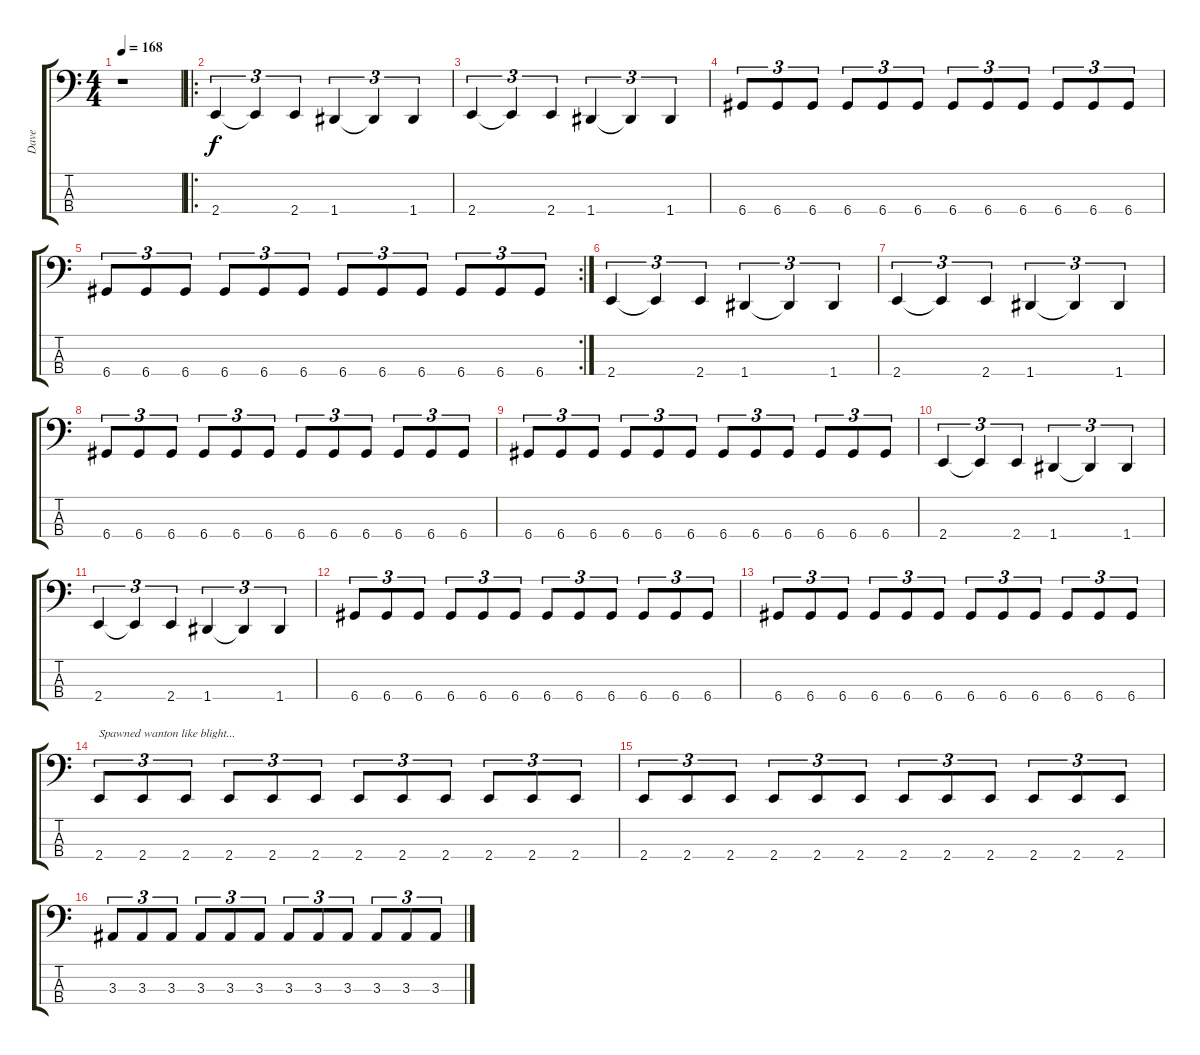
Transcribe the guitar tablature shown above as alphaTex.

\track ("Dave" "Dave") {instrument electricbasspick}
\staff {score tabs}
\tuning (F2 C2 G1 D1) {hide}
\ts (4 4)
\tempo 168
\clef f4
\ks c
r.1{dy f instrument electricbasspick} |
\ro
2.4.4{tu (3 2)} 2.4{t}.4{tu (3 2)} 2.4.4{tu (3 2)} 1.4.4{tu (3 2)} 1.4{t}.4{tu (3 2)} 1.4.4{tu (3 2)} |
2.4.4{tu (3 2)} 2.4{t}.4{tu (3 2)} 2.4.4{tu (3 2)} 1.4.4{tu (3 2)} 1.4{t}.4{tu (3 2)} 1.4.4{tu (3 2)} |
6.4.8{tu (3 2)} 6.4.8{tu (3 2)} 6.4.8{tu (3 2)} 6.4.8{tu (3 2)} 6.4.8{tu (3 2)} 6.4.8{tu (3 2)} 6.4.8{tu (3 2)} 6.4.8{tu (3 2)} 6.4.8{tu (3 2)} 6.4.8{tu (3 2)} 6.4.8{tu (3 2)} 6.4.8{tu (3 2)} |
\rc 2
6.4.8{tu (3 2)} 6.4.8{tu (3 2)} 6.4.8{tu (3 2)} 6.4.8{tu (3 2)} 6.4.8{tu (3 2)} 6.4.8{tu (3 2)} 6.4.8{tu (3 2)} 6.4.8{tu (3 2)} 6.4.8{tu (3 2)} 6.4.8{tu (3 2)} 6.4.8{tu (3 2)} 6.4.8{tu (3 2)} |
2.4.4{tu (3 2)} 2.4{t}.4{tu (3 2)} 2.4.4{tu (3 2)} 1.4.4{tu (3 2)} 1.4{t}.4{tu (3 2)} 1.4.4{tu (3 2)} |
2.4.4{tu (3 2)} 2.4{t}.4{tu (3 2)} 2.4.4{tu (3 2)} 1.4.4{tu (3 2)} 1.4{t}.4{tu (3 2)} 1.4.4{tu (3 2)} |
6.4.8{tu (3 2)} 6.4.8{tu (3 2)} 6.4.8{tu (3 2)} 6.4.8{tu (3 2)} 6.4.8{tu (3 2)} 6.4.8{tu (3 2)} 6.4.8{tu (3 2)} 6.4.8{tu (3 2)} 6.4.8{tu (3 2)} 6.4.8{tu (3 2)} 6.4.8{tu (3 2)} 6.4.8{tu (3 2)} |
6.4.8{tu (3 2)} 6.4.8{tu (3 2)} 6.4.8{tu (3 2)} 6.4.8{tu (3 2)} 6.4.8{tu (3 2)} 6.4.8{tu (3 2)} 6.4.8{tu (3 2)} 6.4.8{tu (3 2)} 6.4.8{tu (3 2)} 6.4.8{tu (3 2)} 6.4.8{tu (3 2)} 6.4.8{tu (3 2)} |
2.4.4{tu (3 2)} 2.4{t}.4{tu (3 2)} 2.4.4{tu (3 2)} 1.4.4{tu (3 2)} 1.4{t}.4{tu (3 2)} 1.4.4{tu (3 2)} |
2.4.4{tu (3 2)} 2.4{t}.4{tu (3 2)} 2.4.4{tu (3 2)} 1.4.4{tu (3 2)} 1.4{t}.4{tu (3 2)} 1.4.4{tu (3 2)} |
6.4.8{tu (3 2)} 6.4.8{tu (3 2)} 6.4.8{tu (3 2)} 6.4.8{tu (3 2)} 6.4.8{tu (3 2)} 6.4.8{tu (3 2)} 6.4.8{tu (3 2)} 6.4.8{tu (3 2)} 6.4.8{tu (3 2)} 6.4.8{tu (3 2)} 6.4.8{tu (3 2)} 6.4.8{tu (3 2)} |
6.4.8{tu (3 2)} 6.4.8{tu (3 2)} 6.4.8{tu (3 2)} 6.4.8{tu (3 2)} 6.4.8{tu (3 2)} 6.4.8{tu (3 2)} 6.4.8{tu (3 2)} 6.4.8{tu (3 2)} 6.4.8{tu (3 2)} 6.4.8{tu (3 2)} 6.4.8{tu (3 2)} 6.4.8{tu (3 2)} |
2.4.8{tu (3 2) txt "Spawned wanton like blight..."} 2.4.8{tu (3 2)} 2.4.8{tu (3 2)} 2.4.8{tu (3 2)} 2.4.8{tu (3 2)} 2.4.8{tu (3 2)} 2.4.8{tu (3 2)} 2.4.8{tu (3 2)} 2.4.8{tu (3 2)} 2.4.8{tu (3 2)} 2.4.8{tu (3 2)} 2.4.8{tu (3 2)} |
2.4.8{tu (3 2)} 2.4.8{tu (3 2)} 2.4.8{tu (3 2)} 2.4.8{tu (3 2)} 2.4.8{tu (3 2)} 2.4.8{tu (3 2)} 2.4.8{tu (3 2)} 2.4.8{tu (3 2)} 2.4.8{tu (3 2)} 2.4.8{tu (3 2)} 2.4.8{tu (3 2)} 2.4.8{tu (3 2)} |
3.3.8{tu (3 2)} 3.3.8{tu (3 2)} 3.3.8{tu (3 2)} 3.3.8{tu (3 2)} 3.3.8{tu (3 2)} 3.3.8{tu (3 2)} 3.3.8{tu (3 2)} 3.3.8{tu (3 2)} 3.3.8{tu (3 2)} 3.3.8{tu (3 2)} 3.3.8{tu (3 2)} 3.3.8{tu (3 2)}
